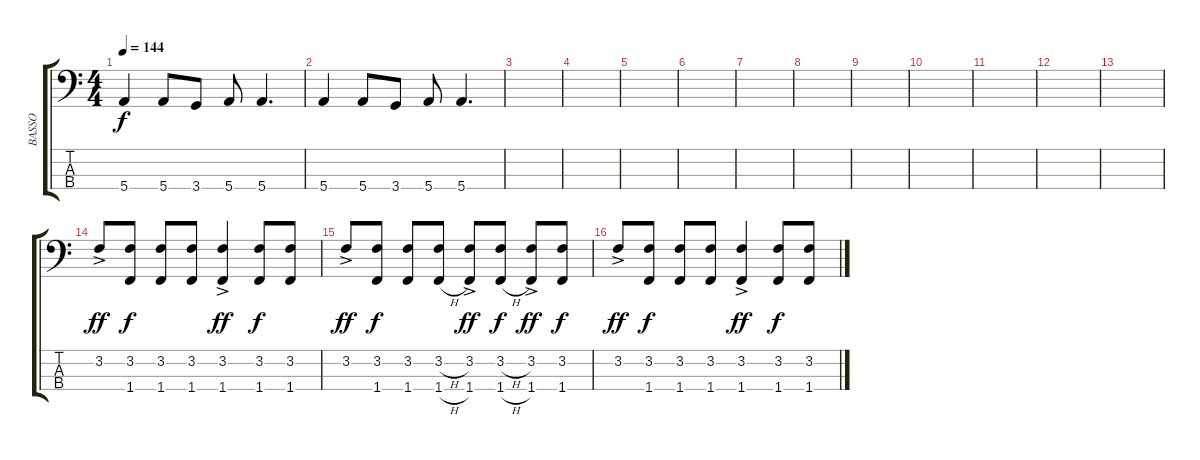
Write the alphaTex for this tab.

\track ("BASSO" "BASSO") {instrument electricbassfinger}
\staff {score tabs}
\tuning (G2 D2 A1 E1) {hide}
\ts (4 4)
\tempo 144
\clef f4
\ks c
5.4.4{dy f} 5.4.8 3.4.8 5.4.8 5.4.4{d} |
5.4.4 5.4.8 3.4.8 5.4.8 5.4.4{d} |
|
|
|
|
|
|
|
|
|
|
|
3.2{ac}.8{dy ff} (3.2 1.4).8{dy f} (3.2 1.4).8 (3.2 1.4).8 (3.2 1.4{ac}).4{dy ff} (3.2 1.4).8{dy f} (3.2 1.4).8 |
3.2{ac}.8{dy ff} (3.2 1.4).8{dy f} (3.2 1.4).8 (3.2{h} 1.4{h}).8 (3.2 1.4{ac}).8{dy ff} (3.2{h} 1.4{h}).8{dy f} (3.2 1.4{ac}).8{dy ff} (3.2 1.4).8{dy f} |
3.2{ac}.8{dy ff} (3.2 1.4).8{dy f} (3.2 1.4).8 (3.2 1.4).8 (3.2 1.4{ac}).4{dy ff} (3.2 1.4).8{dy f} (3.2 1.4).8
